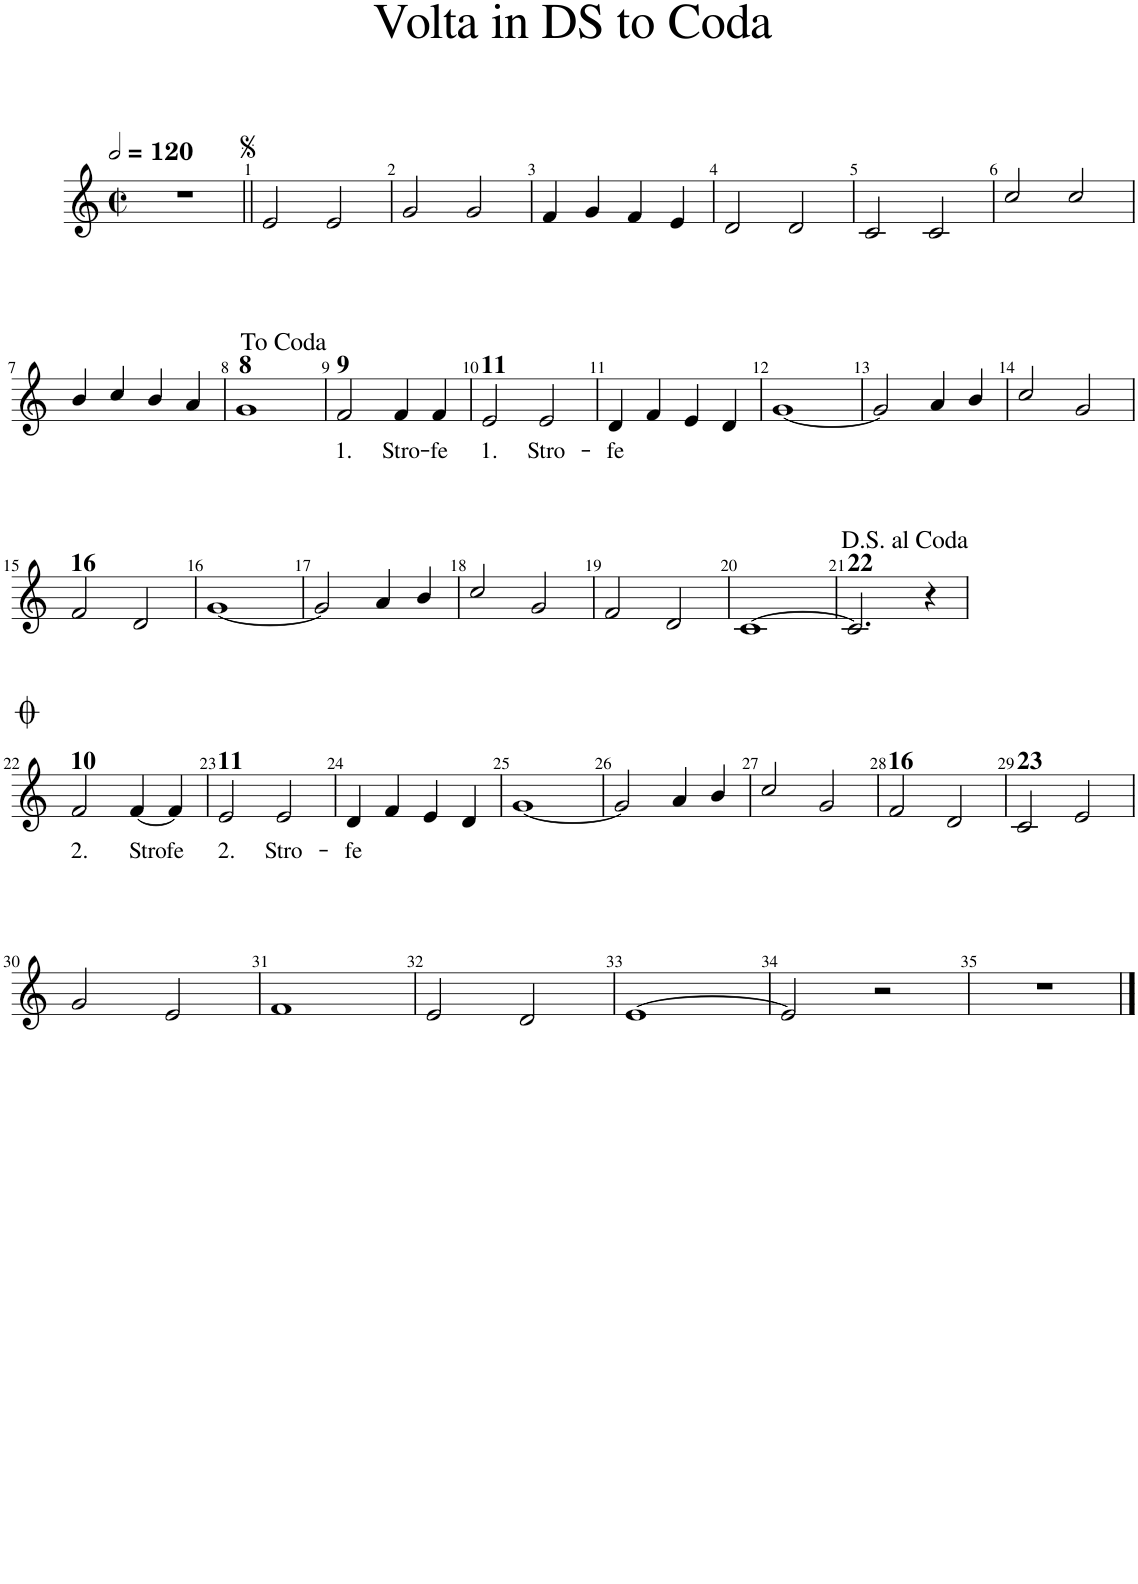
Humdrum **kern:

**kern	**text	**text
*part1	*part1	*part1
*staff1	*staff1	*staff1
*I"Stimme	*	*
*I'St.	*	*
*clefG2	*	*
*k[]	*	*
*M2/2	*	*
*met(c|)	*	*
*MM240	*	*
=	=	=
1r	.	.
=1||	=1||	=1||
2e/	.	.
2e/	.	.
=2	=2	=2
2g/	.	.
2g/	.	.
=3	=3	=3
4f/	.	.
4g/	.	.
4f/	.	.
4e/	.	.
=4	=4	=4
2d/	.	.
2d/	.	.
=5	=5	=5
2c/	.	.
2c/	.	.
=6	=6	=6
2cc/	.	.
2cc/	.	.
!!LO:LB:g=z
=7	=7	=7
4b/	.	.
4cc/	.	.
4b/	.	.
4a/	.	.
=8	=8	=8
!LO:TX:a:B:t=8	!	!
1g	.	.
=9	=9	=9
!LO:TX:a:B:t=9	!	!
!	!LO:LY:b	!
2f/	1.	.
!	!LO:LY:b	!
4f/	Stro-	.
!	!LO:LY:b	!
4f/	-fe	.
=10	=10	=10
!LO:TX:a:B:t=11	!	!
!	!LO:LY:b	!
2e/	1.	.
!	!LO:LY:b	!
2e/	Stro-	.
=11	=11	=11
!	!LO:LY:b	!
4d/	-fe	.
4f/	.	.
4e/	.	.
4d/	.	.
=12	=12	=12
[1g	.	.
=13	=13	=13
2g/]	.	.
4a/	.	.
4b/	.	.
=14	=14	=14
2cc/	.	.
2g/	.	.
!!LO:LB:g=z
=15	=15	=15
!LO:TX:a:B:t=16	!	!
2f/	.	.
2d/	.	.
=16	=16	=16
[1g	.	.
=17	=17	=17
2g/]	.	.
4a/	.	.
4b/	.	.
=18	=18	=18
2cc/	.	.
2g/	.	.
=19	=19	=19
2f/	.	.
2d/	.	.
=20	=20	=20
[1c	.	.
=21	=21	=21
!LO:TX:a:B:t=22	!	!
2.c/]	.	.
4r	.	.
!!LO:LB:g=z
=22	=22	=22
!LO:TX:a:B:t=10	!	!
!	!LO:LY:b	!LO:LY:b
2f/	.	2.
!	!LO:LY:b	!LO:LY:b
[4f/	.	-Strofe
!	!LO:LY:b	!
4f/]	.	.
=23	=23	=23
!LO:TX:a:B:t=11	!	!
!	!	!LO:LY:b
2e/	.	2.
!	!	!LO:LY:b
2e/	.	Stro-
=24	=24	=24
!	!	!LO:LY:b
4d/	.	-fe
4f/	.	.
4e/	.	.
4d/	.	.
=25	=25	=25
[1g	.	.
=26	=26	=26
2g/]	.	.
4a/	.	.
4b/	.	.
=27	=27	=27
2cc/	.	.
2g/	.	.
=28	=28	=28
!LO:TX:a:B:t=16	!	!
2f/	.	.
2d/	.	.
=29	=29	=29
!LO:TX:a:B:t=23	!	!
2c/	.	.
2e/	.	.
!!LO:LB:g=z
=30	=30	=30
2g/	.	.
2e/	.	.
=31	=31	=31
1f	.	.
=32	=32	=32
2e/	.	.
2d/	.	.
=33	=33	=33
[>1e	.	.
=34	=34	=34
2e/]	.	.
2r	.	.
=35	=35	=35
1r	.	.
==	==	==
*-	*-	*-
